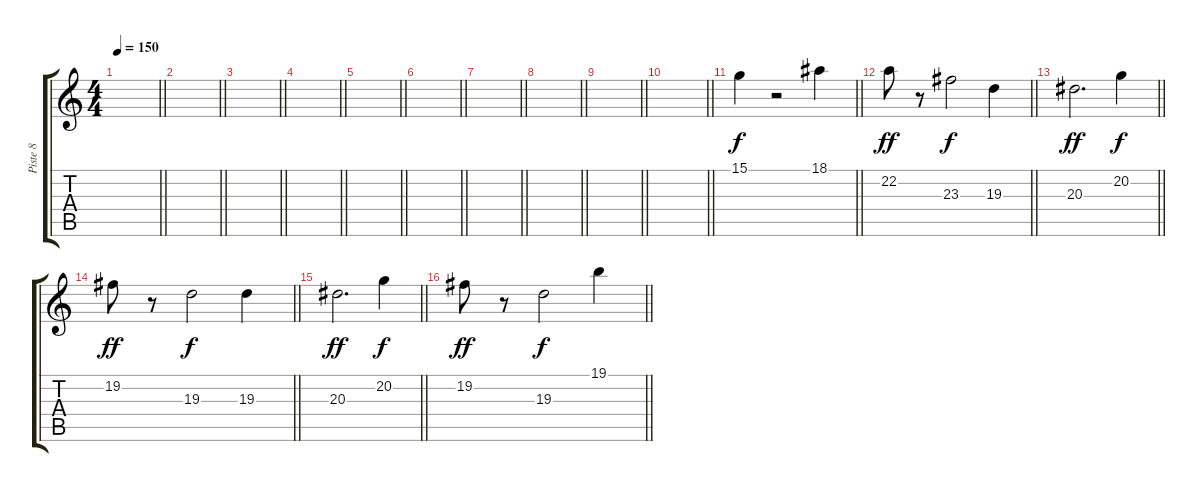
\track ("Piste 8" "Piste 8") {mute instrument lead1square}
\staff {score tabs}
\tuning (E4 B3 G3 D3 A2 E2) {hide}
\ts (4 4)
\tempo 150
\clef g2
\barLineRight lightlight
\ks c
|
\barLineRight lightlight
|
\barLineRight lightlight
|
\barLineRight lightlight
|
\barLineRight lightlight
|
\barLineRight lightlight
|
\barLineRight lightlight
|
\barLineRight lightlight
|
\barLineRight lightlight
|
\barLineRight lightlight
|
\barLineRight lightlight
15.1.4 r.2 18.1.4{volume 12} |
\barLineRight lightlight
22.2.8{dy ff} r.8 23.3.2{dy f} 19.3.4 |
\barLineRight lightlight
20.3.2{d dy ff} 20.2.4{dy f volume 12} |
\barLineRight lightlight
19.2.8{dy ff} r.8 19.3.2{dy f} 19.3.4 |
\barLineRight lightlight
20.3.2{d dy ff} 20.2.4{dy f volume 12} |
\barLineRight lightlight
19.2.8{dy ff} r.8 19.3.2{dy f} 19.1.4
